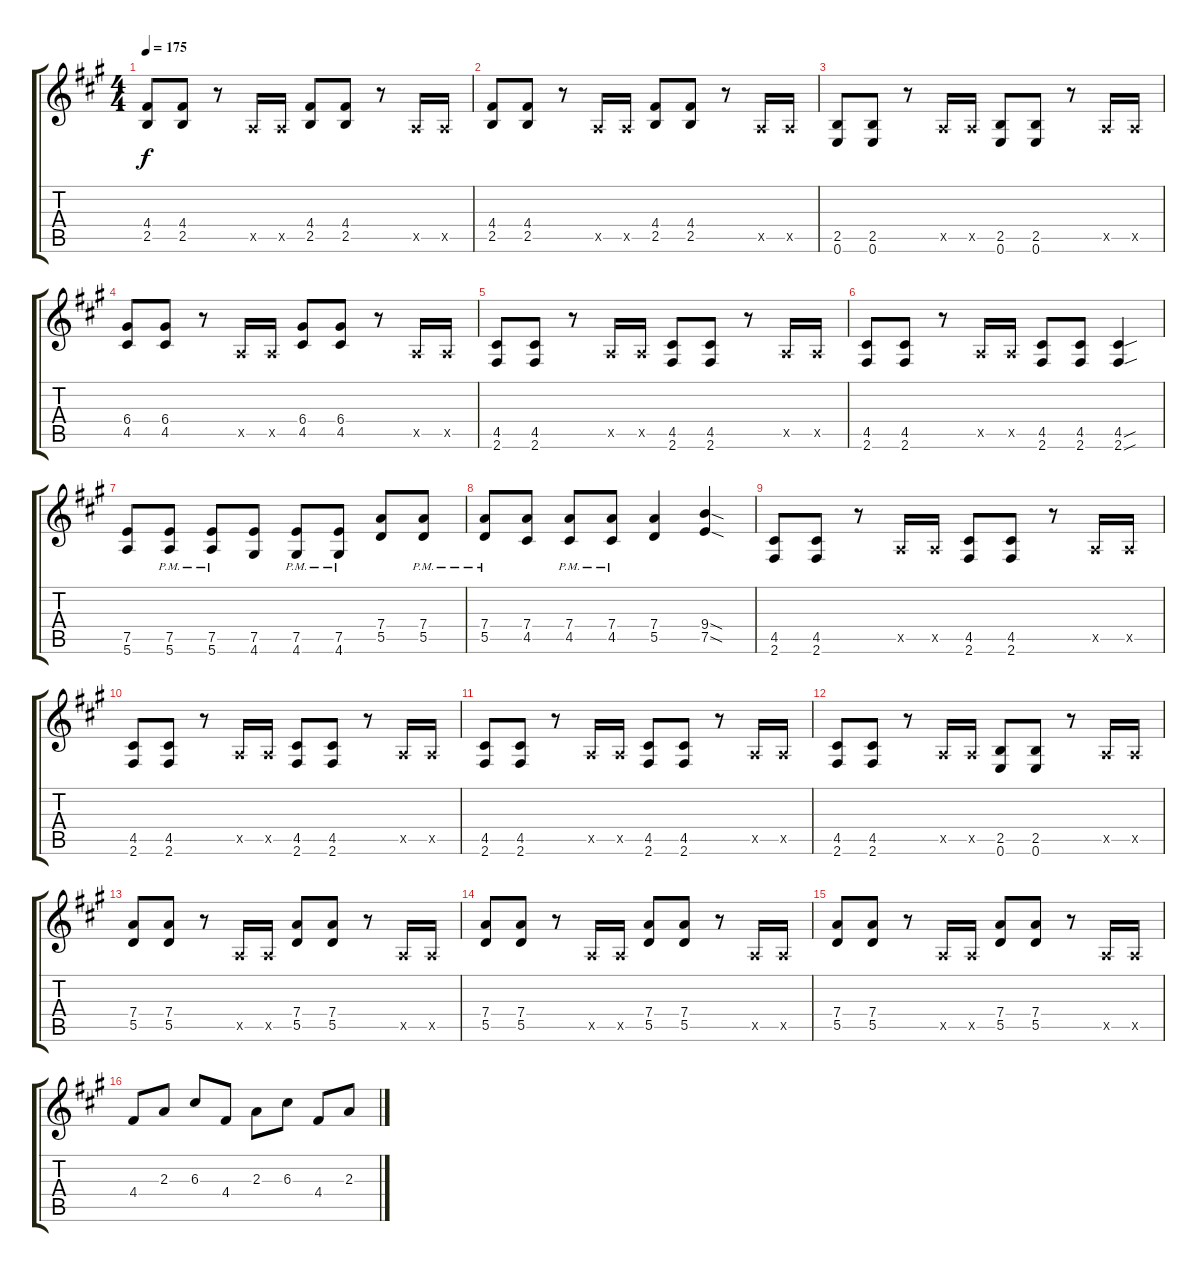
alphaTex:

\track "" {instrument distortionguitar}
\staff {score tabs}
\tuning (E4 B3 G3 D3 A2 E2) {hide}
\ts (4 4)
\tempo 175
\clef g2
\ks a
(4.4 2.5).8{dy f} (4.4 2.5).8 r.8 0.5{x}.16 0.5{x}.16 (4.4 2.5).8 (4.4 2.5).8 r.8 0.5{x}.16 0.5{x}.16 |
(4.4 2.5).8 (4.4 2.5).8 r.8 0.5{x}.16 0.5{x}.16 (4.4 2.5).8 (4.4 2.5).8 r.8 0.5{x}.16 0.5{x}.16 |
(2.5 0.6).8 (2.5 0.6).8 r.8 0.5{x}.16 0.5{x}.16 (2.5 0.6).8 (2.5 0.6).8 r.8 0.5{x}.16 0.5{x}.16 |
(6.4 4.5).8 (6.4 4.5).8 r.8 0.5{x}.16 0.5{x}.16 (6.4 4.5).8 (6.4 4.5).8 r.8 0.5{x}.16 0.5{x}.16 |
(4.5 2.6).8 (4.5 2.6).8 r.8 0.5{x}.16 0.5{x}.16 (4.5 2.6).8 (4.5 2.6).8 r.8 0.5{x}.16 0.5{x}.16 |
(4.5 2.6).8 (4.5 2.6).8 r.8 0.5{x}.16 0.5{x}.16 (4.5 2.6).8 (4.5 2.6).8 (4.5{sou} 2.6{sou}).4 |
(7.5 5.6).8 (7.5{pm} 5.6{pm}).8 (7.5{pm} 5.6{pm}).8 (7.5 4.6).8 (7.5{pm} 4.6{pm}).8 (7.5{pm} 4.6{pm}).8 (7.4 5.5).8 (7.4{pm} 5.5{pm}).8 |
(7.4{pm} 5.5{pm}).8 (7.4 4.5).8 (7.4{pm} 4.5{pm}).8 (7.4{pm} 4.5{pm}).8 (7.4 5.5).4 (9.4{sod} 7.5{sod}).4 |
(4.5 2.6).8 (4.5 2.6).8 r.8 0.5{x}.16 0.5{x}.16 (4.5 2.6).8 (4.5 2.6).8 r.8 0.5{x}.16 0.5{x}.16 |
(4.5 2.6).8 (4.5 2.6).8 r.8 0.5{x}.16 0.5{x}.16 (4.5 2.6).8 (4.5 2.6).8 r.8 0.5{x}.16 0.5{x}.16 |
(4.5 2.6).8 (4.5 2.6).8 r.8 0.5{x}.16 0.5{x}.16 (4.5 2.6).8 (4.5 2.6).8 r.8 0.5{x}.16 0.5{x}.16 |
(4.5 2.6).8 (4.5 2.6).8 r.8 0.5{x}.16 0.5{x}.16 (2.5 0.6).8 (2.5 0.6).8 r.8 0.5{x}.16 0.5{x}.16 |
(7.4 5.5).8 (7.4 5.5).8 r.8 0.5{x}.16 0.5{x}.16 (7.4 5.5).8 (7.4 5.5).8 r.8 0.5{x}.16 0.5{x}.16 |
(7.4 5.5).8 (7.4 5.5).8 r.8 0.5{x}.16 0.5{x}.16 (7.4 5.5).8 (7.4 5.5).8 r.8 0.5{x}.16 0.5{x}.16 |
(7.4 5.5).8 (7.4 5.5).8 r.8 0.5{x}.16 0.5{x}.16 (7.4 5.5).8 (7.4 5.5).8 r.8 0.5{x}.16 0.5{x}.16 |
4.4.8 2.3.8 6.3.8 4.4.8 2.3.8 6.3.8 4.4.8 2.3.8
